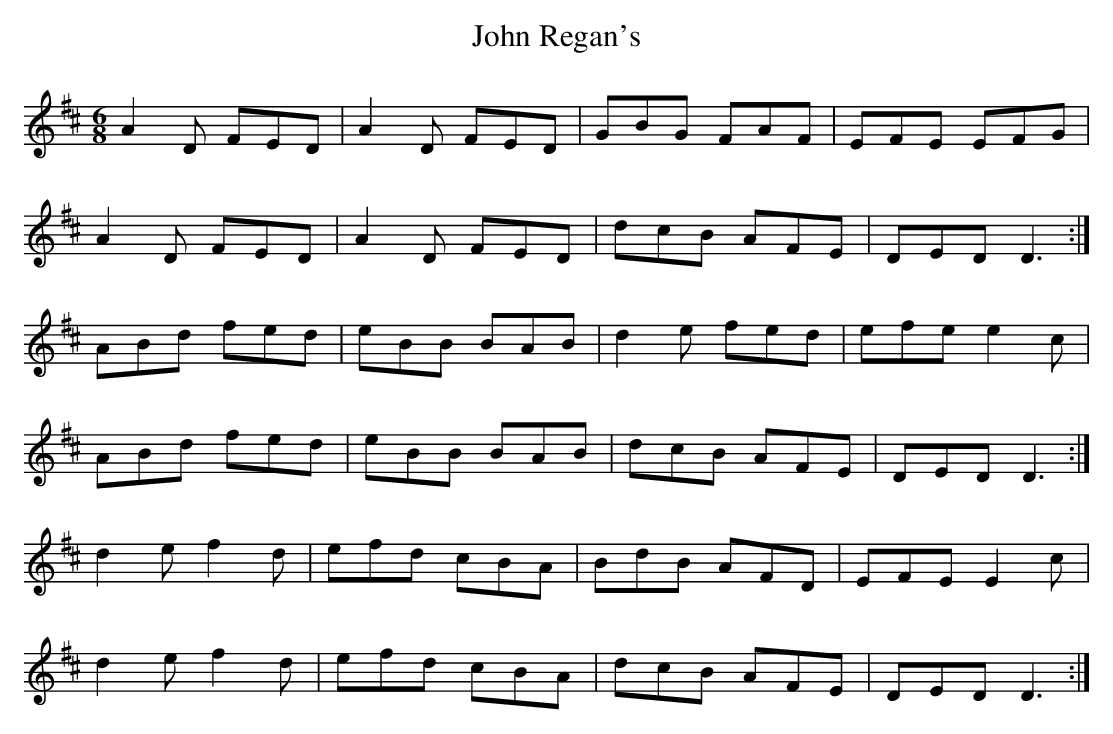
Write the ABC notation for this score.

X:1
T:John Regan's
M:6/8
L:1/8
K:D
A2D FED|A2D FED|GBG FAF|EFE EFG|!
A2D FED|A2D FED|dcB AFE|DED D3:|!
ABd fed|eBB BAB|d2e fed|efe e2c|!
ABd fed|eBB BAB|dcB AFE|DED D3:|!
d2e f2d|efd cBA|BdB AFD|EFE E2c|!
d2e f2d|efd cBA|dcB AFE|DED D3:|!
